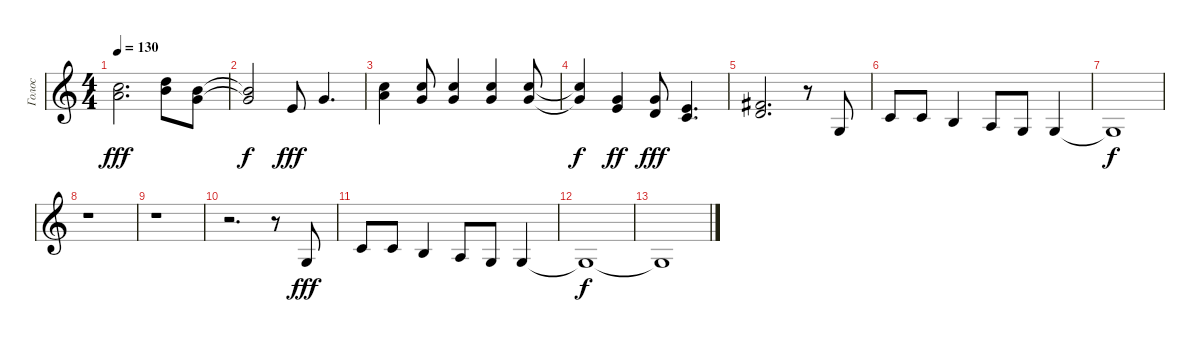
\track ("Голос" "Голос") {instrument honkytonkpiano}
\staff {score}
\tuning (E4 B3 G3 D3 A2 E2) {hide}
\ts (4 4)
\tempo 130
\clef g2
\ks c
(8.1 10.2).2{d dy fff} (10.1 12.2).8 (12.2 12.3).8 |
(12.2{t} 12.3{t}).2{dy f} 0.1.8{dy fff} 12.3.4{d} |
(13.2 14.3).4 (13.2 12.3).8 (13.2 12.3).4 (13.2 12.3).4 (13.2 12.3).8 |
(13.2{t} 12.3{t}).4{dy f} (0.1 12.3).4{dy ff} (12.3 12.4).8{dy fff} (0.1 10.4).4{d} |
(11.3 12.4).2{d} r.8 0.3.8 |
10.4.8 10.4.8 0.2.4 7.4.8 0.3.8 0.3.4 |
0.3{t}.1{dy f} |
r.1 |
r.1 |
r.2{d} r.8 0.3.8{dy fff} |
1.2.8 1.2.8 0.2.4 2.3.8 0.3.8 0.3.4 |
0.3{t}.1{dy f} |
0.3{t}.1
